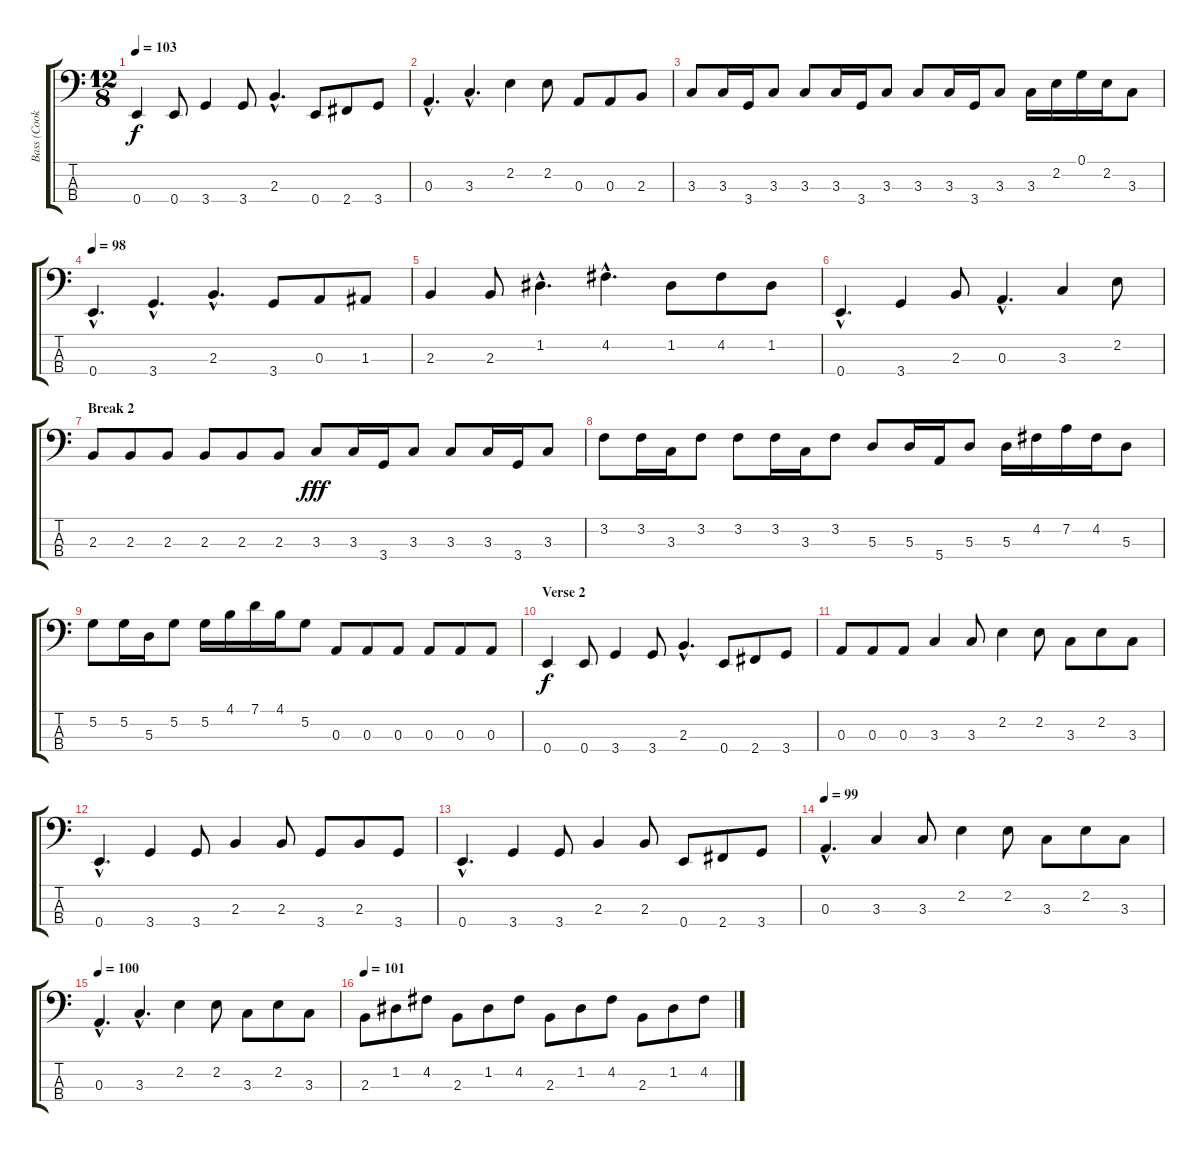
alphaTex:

\track ("Bass (Cook)" "Bass (Cook") {instrument electricbasspick}
\staff {score tabs}
\tuning (G2 D2 A1 E1) {hide}
\ts (12 8)
\tempo 103
\clef f4
\ks c
0.4.4{dy f} 0.4.8 3.4.4 3.4.8 2.3{hac}.4{d} 0.4.8 2.4.8 3.4.8 |
0.3{hac}.4{d} 3.3{hac}.4{d} 2.2.4 2.2.8 0.3.8 0.3.8 2.3.8 |
3.3.8 3.3.16 3.4.16 3.3.8 3.3.8 3.3.16 3.4.16 3.3.8 3.3.8 3.3.16 3.4.16 3.3.8 3.3.16 2.2.16 0.1.16 2.2.16 3.3.8 |
\tempo 98
0.4{hac}.4{d} 3.4{hac}.4{d} 2.3{hac}.4{d} 3.4.8 0.3.8 1.3.8 |
2.3.4 2.3.8 1.2{hac}.4{d} 4.2{hac}.4{d} 1.2.8 4.2.8 1.2.8 |
0.4{hac}.4{d} 3.4.4 2.3.8 0.3{hac}.4{d} 3.3.4 2.2.8 |
\section ("" "Break 2")
2.3.8 2.3.8 2.3.8 2.3.8 2.3.8 2.3.8 3.3.8{dy fff} 3.3.16 3.4.16 3.3.8 3.3.8 3.3.16 3.4.16 3.3.8 |
3.2.8 3.2.16 3.3.16 3.2.8 3.2.8 3.2.16 3.3.16 3.2.8 5.3.8 5.3.16 5.4.16 5.3.8 5.3.16 4.2.16 7.2.16 4.2.16 5.3.8 |
5.2.8 5.2.16 5.3.16 5.2.8 5.2.16 4.1.16 7.1.16 4.1.16 5.2.8 0.3.8 0.3.8 0.3.8 0.3.8 0.3.8 0.3.8 |
\section ("" "Verse 2")
0.4.4{dy f} 0.4.8 3.4.4 3.4.8 2.3{hac}.4{d} 0.4.8 2.4.8 3.4.8 |
0.3.8 0.3.8 0.3.8 3.3.4 3.3.8 2.2.4 2.2.8 3.3.8 2.2.8 3.3.8 |
0.4{hac}.4{d} 3.4.4 3.4.8 2.3.4 2.3.8 3.4.8 2.3.8 3.4.8 |
0.4{hac}.4{d} 3.4.4 3.4.8 2.3.4 2.3.8 0.4.8 2.4.8 3.4.8 |
\tempo 99
0.3{hac}.4{d} 3.3.4 3.3.8 2.2.4 2.2.8 3.3.8 2.2.8 3.3.8 |
\tempo 100
0.3{hac}.4{d} 3.3{hac}.4{d} 2.2.4 2.2.8 3.3.8 2.2.8 3.3.8 |
\tempo 101
2.3.8 1.2.8 4.2.8 2.3.8 1.2.8 4.2.8 2.3.8 1.2.8 4.2.8 2.3.8 1.2.8 4.2.8
